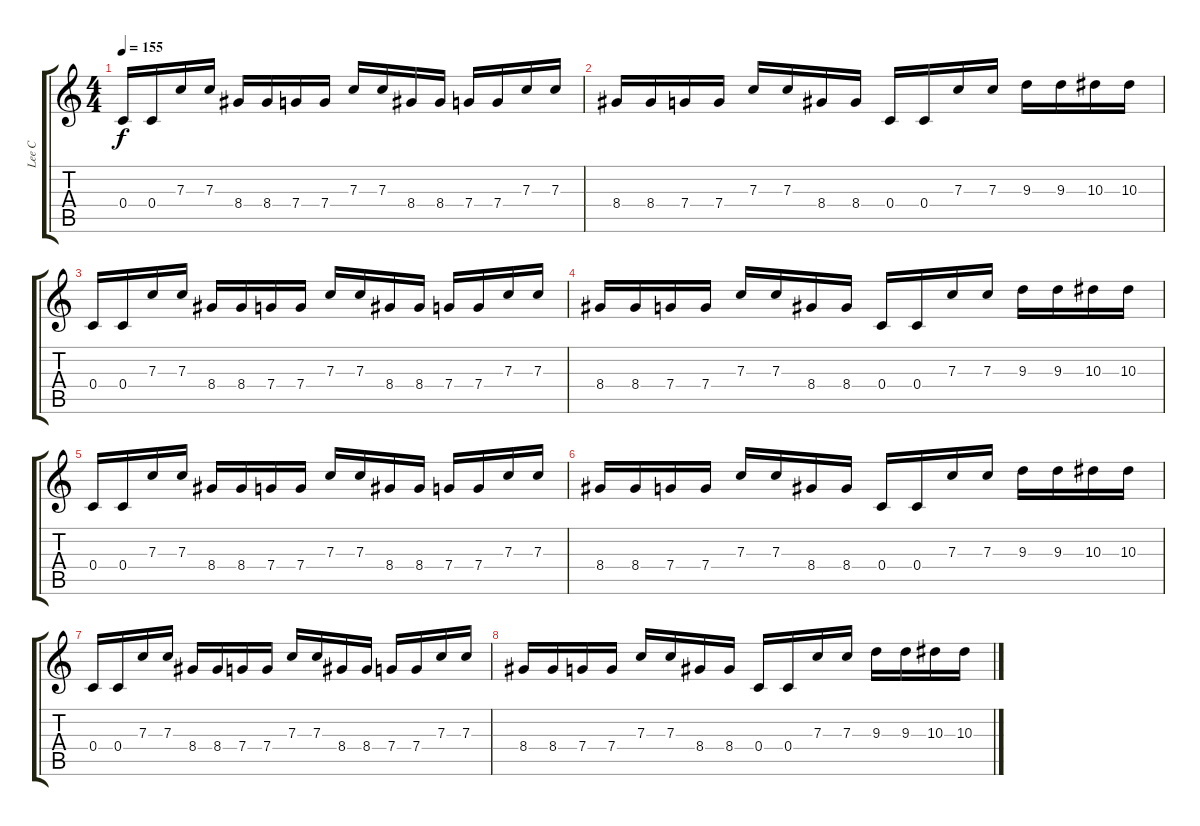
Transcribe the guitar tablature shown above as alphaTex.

\track ("Lee C" "Lee C") {instrument distortionguitar}
\staff {score tabs}
\tuning (D4 A3 F3 C3 G2 C2) {hide}
\ts (4 4)
\tempo 155
\clef g2
\ks c
0.4.16{dy f} 0.4.16 7.3.16 7.3.16 8.4.16 8.4.16 7.4.16 7.4.16 7.3.16 7.3.16 8.4.16 8.4.16 7.4.16 7.4.16 7.3.16 7.3.16 |
8.4.16 8.4.16 7.4.16 7.4.16 7.3.16 7.3.16 8.4.16 8.4.16 0.4.16 0.4.16 7.3.16 7.3.16 9.3.16 9.3.16 10.3.16 10.3.16 |
0.4.16 0.4.16 7.3.16 7.3.16 8.4.16 8.4.16 7.4.16 7.4.16 7.3.16 7.3.16 8.4.16 8.4.16 7.4.16 7.4.16 7.3.16 7.3.16 |
8.4.16 8.4.16 7.4.16 7.4.16 7.3.16 7.3.16 8.4.16 8.4.16 0.4.16 0.4.16 7.3.16 7.3.16 9.3.16 9.3.16 10.3.16 10.3.16 |
0.4.16 0.4.16 7.3.16 7.3.16 8.4.16 8.4.16 7.4.16 7.4.16 7.3.16 7.3.16 8.4.16 8.4.16 7.4.16 7.4.16 7.3.16 7.3.16 |
8.4.16 8.4.16 7.4.16 7.4.16 7.3.16 7.3.16 8.4.16 8.4.16 0.4.16 0.4.16 7.3.16 7.3.16 9.3.16 9.3.16 10.3.16 10.3.16 |
0.4.16 0.4.16 7.3.16 7.3.16 8.4.16 8.4.16 7.4.16 7.4.16 7.3.16 7.3.16 8.4.16 8.4.16 7.4.16 7.4.16 7.3.16 7.3.16 |
8.4.16 8.4.16 7.4.16 7.4.16 7.3.16 7.3.16 8.4.16 8.4.16 0.4.16 0.4.16 7.3.16 7.3.16 9.3.16 9.3.16 10.3.16 10.3.16
